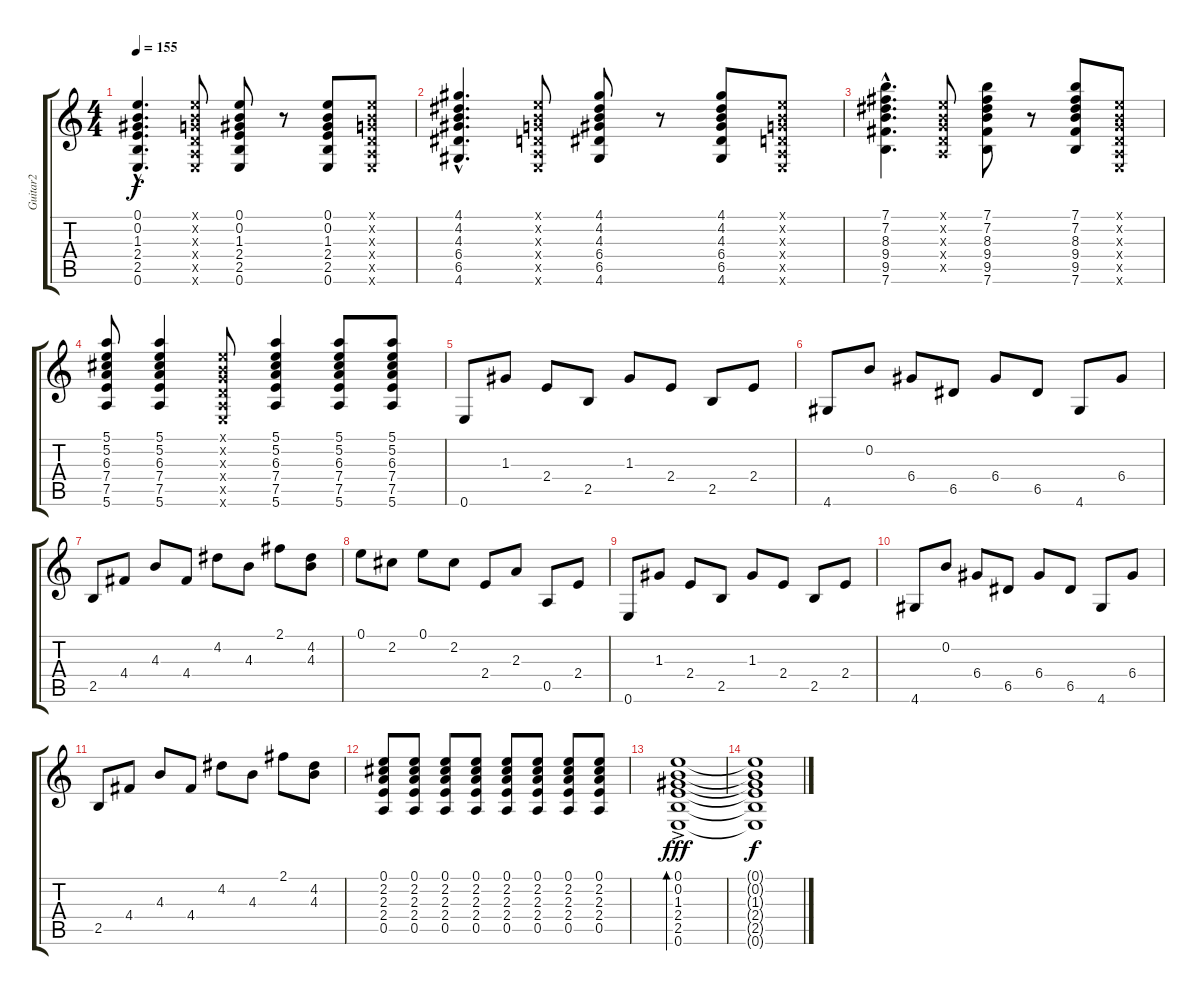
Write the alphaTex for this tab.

\track ("Guitar2" "Guitar2") {instrument acousticguitarsteel}
\staff {score tabs}
\tuning (E4 B3 G3 D3 A2 E2) {hide}
\ts (4 4)
\tempo 155
\clef g2
\ks c
(0.1{hac} 0.2{hac} 1.3{hac} 2.4{hac} 2.5{hac} 0.6{hac}).4{d dy f} (0.1{x} 0.2{x} 0.3{x} 0.4{x} 0.5{x} 0.6{x}).8 (0.1 0.2 1.3 2.4 2.5 0.6).8 r.8 (0.1 0.2 1.3 2.4 2.5 0.6).8 (0.1{x} 0.2{x} 0.3{x} 0.4{x} 0.5{x} 0.6{x}).8 |
(4.1{hac} 4.2{hac} 4.3{hac} 6.4{hac} 6.5{hac} 4.6{hac}).4{d} (0.1{x} 0.2{x} 0.3{x} 0.4{x} 0.5{x} 0.6{x}).8 (4.1 4.2 4.3 6.4 6.5 4.6).8 r.8 (4.1 4.2 4.3 6.4 6.5 4.6).8 (0.1{x} 0.2{x} 0.3{x} 0.4{x} 0.5{x} 0.6{x}).8 |
(7.1{hac} 7.2{hac} 8.3{hac} 9.4{hac} 9.5{hac} 7.6{hac}).4{d} (0.1{x} 0.2{x} 0.3{x} 0.4{x} 0.5{x}).8 (7.1 7.2 8.3 9.4 9.5 7.6).8 r.8 (7.1 7.2 8.3 9.4 9.5 7.6).8 (0.1{x} 0.2{x} 0.3{x} 0.4{x} 0.5{x} 0.6{x}).8 |
(5.1 5.2 6.3 7.4 7.5 5.6).8 (5.1 5.2 6.3 7.4 7.5 5.6).4 (0.1{x} 0.2{x} 0.3{x} 0.4{x} 0.5{x} 0.6{x}).8 (5.1 5.2 6.3 7.4 7.5 5.6).4 (5.1 5.2 6.3 7.4 7.5 5.6).8 (5.1 5.2 6.3 7.4 7.5 5.6).8 |
0.6.8 1.3.8 2.4.8 2.5.8 1.3.8 2.4.8 2.5.8 2.4.8 |
4.6.8 0.2.8 6.4.8 6.5.8 6.4.8 6.5.8 4.6.8 6.4.8 |
2.5.8 4.4.8 4.3.8 4.4.8 4.2.8 4.3.8 2.1.8 (4.2 4.3).8 |
0.1.8 2.2.8 0.1.8 2.2.8 2.4.8 2.3.8 0.5.8 2.4.8 |
0.6.8 1.3.8 2.4.8 2.5.8 1.3.8 2.4.8 2.5.8 2.4.8 |
4.6.8 0.2.8 6.4.8 6.5.8 6.4.8 6.5.8 4.6.8 6.4.8 |
2.5.8 4.4.8 4.3.8 4.4.8 4.2.8 4.3.8 2.1.8 (4.2 4.3).8 |
(0.1 2.2 2.3 2.4 0.5).8 (0.1 2.2 2.3 2.4 0.5).8 (0.1 2.2 2.3 2.4 0.5).8 (0.1 2.2 2.3 2.4 0.5).8 (0.1 2.2 2.3 2.4 0.5).8 (0.1 2.2 2.3 2.4 0.5).8 (0.1 2.2 2.3 2.4 0.5).8 (0.1 2.2 2.3 2.4 0.5).8 |
(0.1{ac} 0.2 1.3 2.4{ac} 2.5 0.6{ac}).1{bd 240 dy fff} |
(0.1{t} 0.2{t} 1.3{t} 2.4{t} 2.5{t} 0.6{t}).1{dy f}
